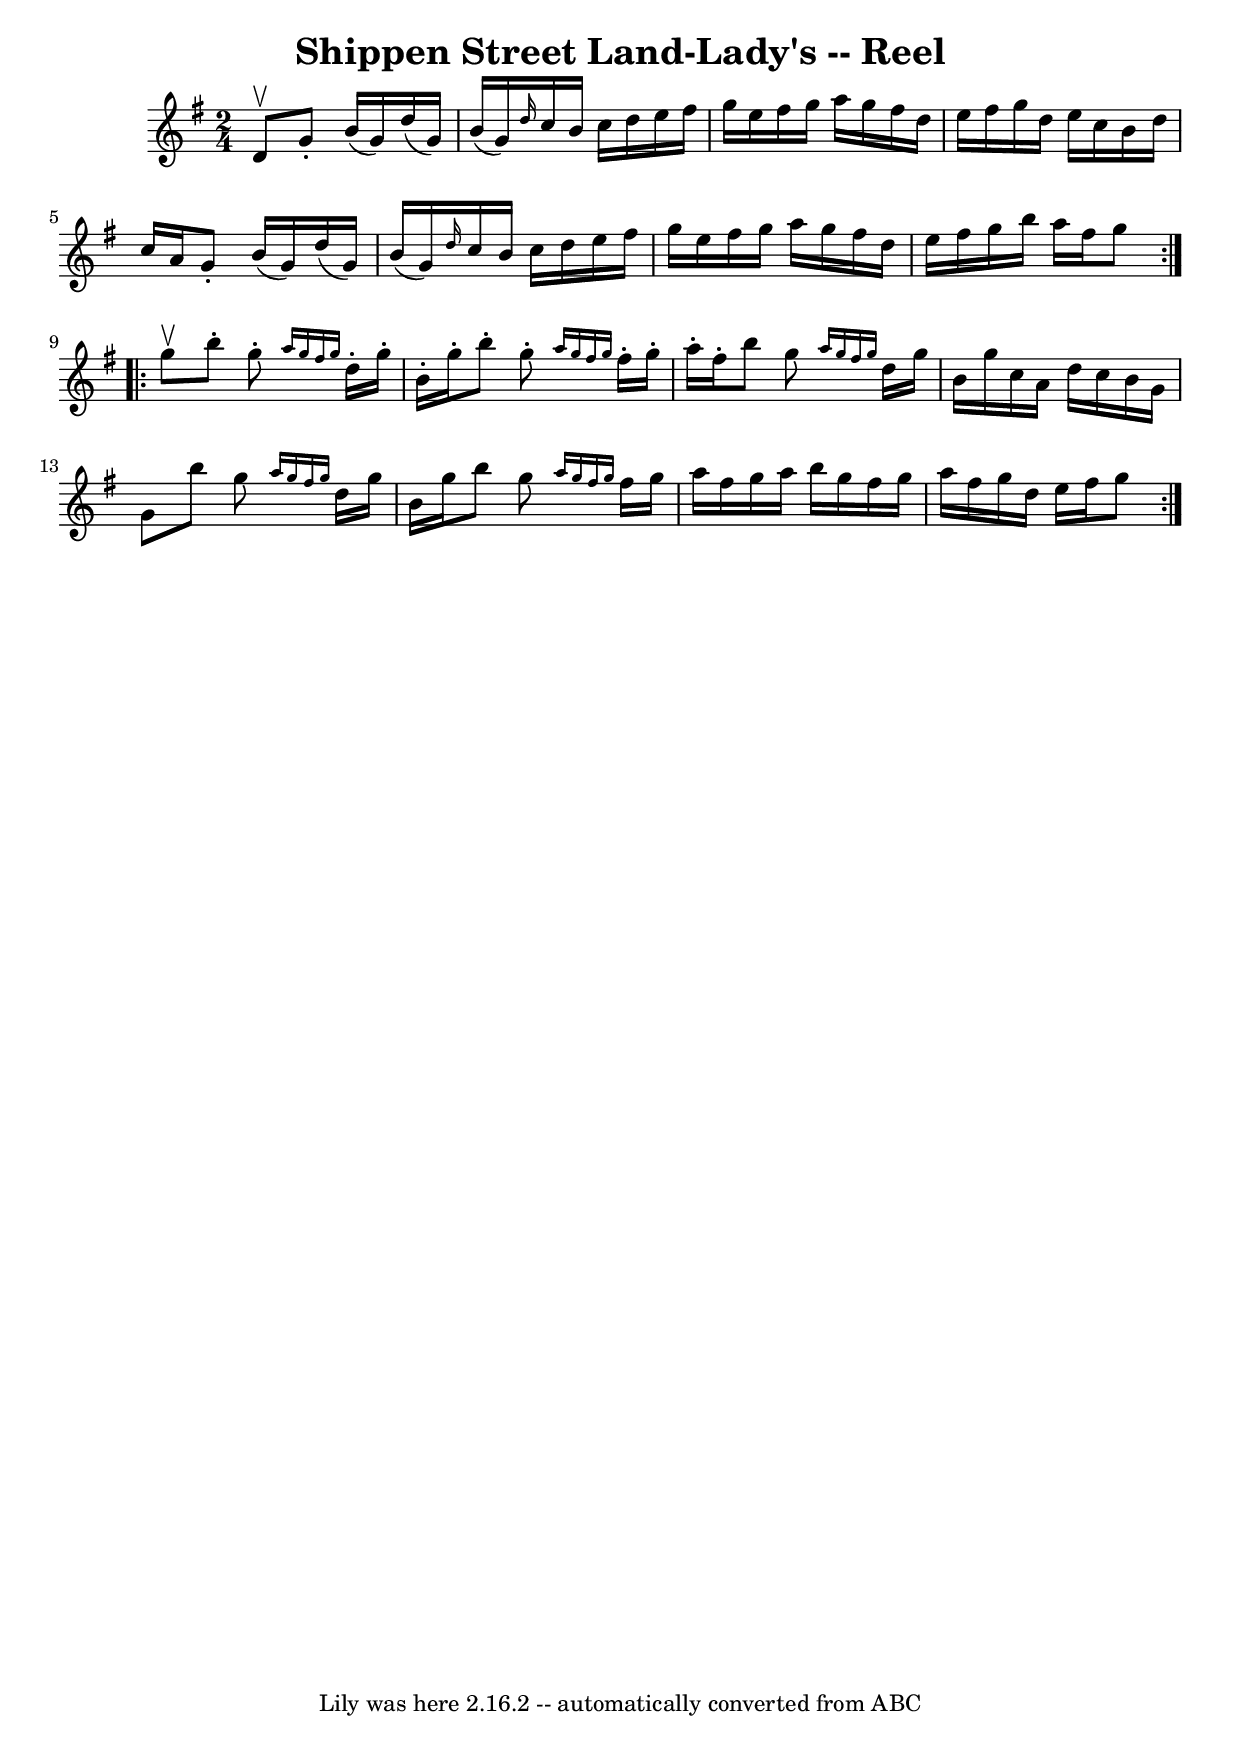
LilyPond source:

\version "2.7.40"
\include "Mammoth.ily"
\header {
	%% book = "Ryan's Mammoth Collection"
	crossRefNumber = "1"
	footnotes = "\\\\283"
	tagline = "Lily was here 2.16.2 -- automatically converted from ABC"
	title = "Shippen Street Land-Lady's -- Reel"
}
voicedefault =  {


\repeat volta 2 {
\time 2/4 
\key g \major d'8^\upbow |
 g'8 -. b'16 (g'16)   
d''16 (g'16) b'16 (g'16)   |
 \grace { d''16  } c''16  
 b'16 c''16 d''16 e''16 fis''16 g''16 e''16    |
   
fis''16 g''16 a''16 g''16 fis''16 d''16 e''16 fis''16    
|
 g''16 d''16 e''16 c''16 b'16 d''16 c''16 a'16   
 |
 g'8 -. b'16 (g'16) d''16 (g'16) b'16 (g'16  
-)   |
 \grace { d''16  } c''16 b'16 c''16 d''16 e''16   
 fis''16 g''16 e''16    |
 fis''16 g''16 a''16 g''16    
fis''16 d''16 e''16 fis''16    |
 g''16 b''16 a''16    
fis''16 g''8    }     \repeat volta 2 { g''8^\upbow |
 b''8 -.  
 g''8 -. \grace { a''16 g''16 fis''16 g''16  } d''16 -. g''16 
-. b'16 -. g''16 -.   |
 b''8 -. g''8 -. \grace { a''16    
g''16 fis''16 g''16  } fis''16 -. g''16 -. a''16 -. fis''16 -.   
|
 b''8 g''8  \grace { a''16 g''16 fis''16 g''16  }  
 d''16 g''16 b'16 g''16    |
 c''16 a'16 d''16 c''16  
 b'16 g'16 g'8    |
 b''8 g''8  \grace { a''16 g''16  
 fis''16 g''16  } d''16 g''16 b'16 g''16    |
 b''8    
g''8  \grace { a''16 g''16 fis''16 g''16  } fis''16 g''16    
a''16 fis''16    |
 g''16 a''16 b''16 g''16 fis''16    
g''16 a''16 fis''16    |
 g''16 d''16 e''16 fis''16    
g''8    }   
}

\score{
    <<

	\context Staff="default"
	{
	    \voicedefault 
	}

    >>
	\layout {
	}
	\midi {}
}
